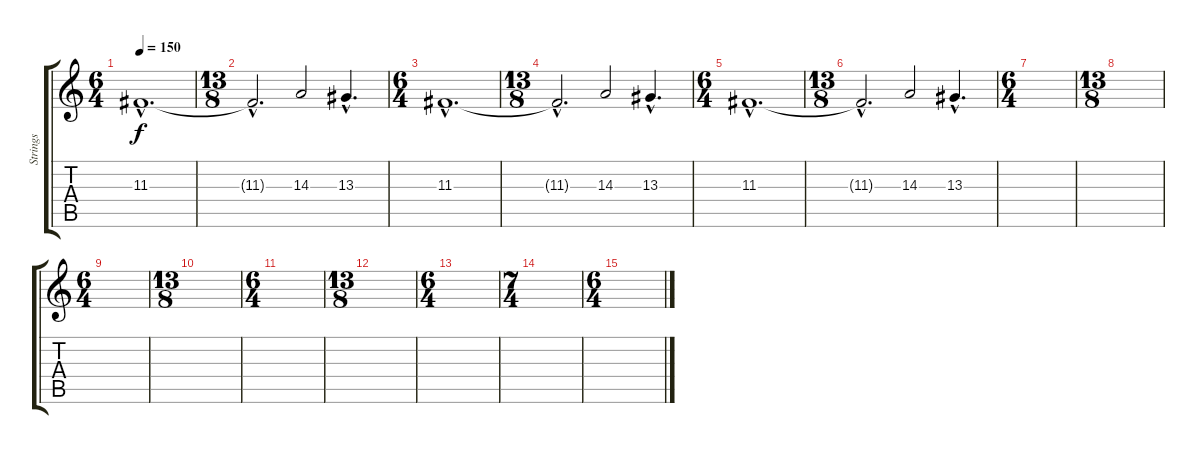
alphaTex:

\track ("Strings" "Strings") {instrument stringensemble1}
\staff {score tabs}
\tuning (E4 B3 G3 D3 A2 E2) {hide}
\ts (6 4)
\tempo 150
\clef g2
\ks c
11.3{hac}.1{d dy f} |
\ts (13 8)
11.3{hac t}.2{d} 14.3.2 13.3{hac}.4{d} |
\ts (6 4)
11.3{hac}.1{d} |
\ts (13 8)
11.3{hac t}.2{d} 14.3.2 13.3{hac}.4{d} |
\ts (6 4)
11.3{hac}.1{d} |
\ts (13 8)
11.3{hac t}.2{d} 14.3.2 13.3{hac}.4{d} |
\ts (6 4)
|
\ts (13 8)
|
\ts (6 4)
|
\ts (13 8)
|
\ts (6 4)
|
\ts (13 8)
|
\ts (6 4)
|
\ts (7 4)
|
\ts (6 4)
